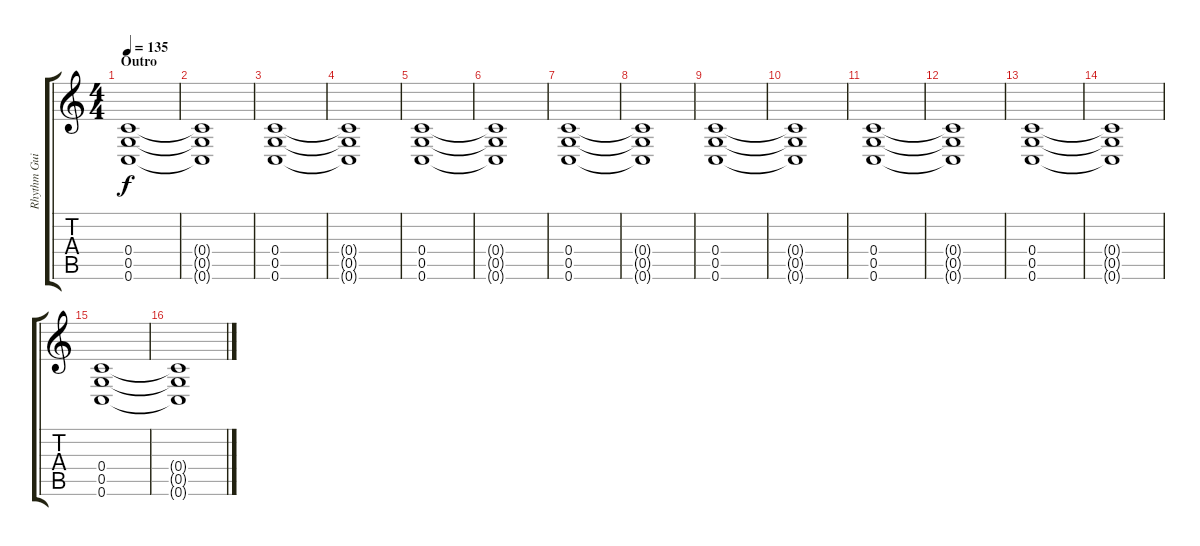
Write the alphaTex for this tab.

\track ("Rhythm Guitar" "Rhythm Gui") {instrument distortionguitar}
\staff {score tabs}
\tuning (D4 A3 F3 C3 G2 C2) {hide}
\ts (4 4)
\section ("" "Outro")
\tempo 135
\clef g2
\ks c
(0.4 0.5 0.6).1{dy f} |
(0.4{t} 0.5{t} 0.6{t}).1 |
(0.4 0.5 0.6).1 |
(0.4{t} 0.5{t} 0.6{t}).1 |
(0.4 0.5 0.6).1 |
(0.4{t} 0.5{t} 0.6{t}).1 |
(0.4 0.5 0.6).1 |
(0.4{t} 0.5{t} 0.6{t}).1 |
(0.4 0.5 0.6).1 |
(0.4{t} 0.5{t} 0.6{t}).1 |
(0.4 0.5 0.6).1 |
(0.4{t} 0.5{t} 0.6{t}).1 |
(0.4 0.5 0.6).1 |
(0.4{t} 0.5{t} 0.6{t}).1 |
(0.4 0.5 0.6).1 |
(0.4{t} 0.5{t} 0.6{t}).1
